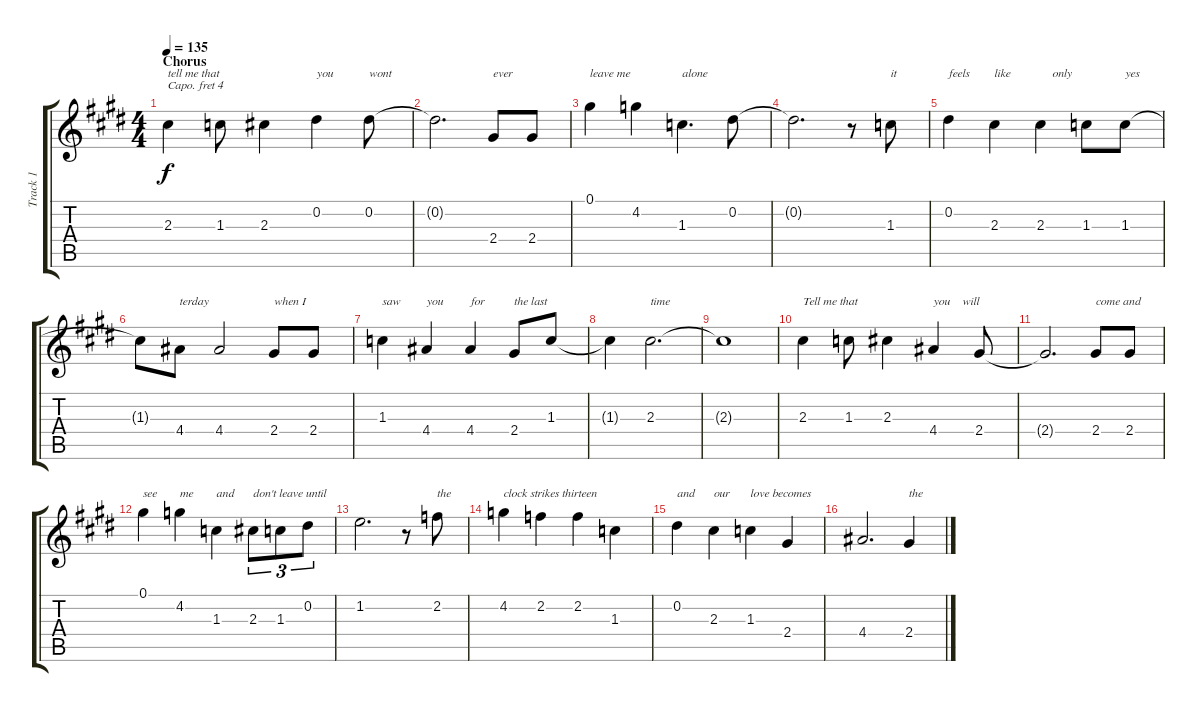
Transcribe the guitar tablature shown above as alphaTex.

\track ("Track 1" "Track 1") {instrument acousticguitarnylon}
\staff {score tabs}
\capo 4
\tuning (E4 B3 G3 D3 A2 E2) {hide}
\ts (4 4)
\section ("" "Chorus")
\tempo 135
\clef g2
\ks e
2.3.4{txt "tell me that " dy f} 1.3.8 2.3.4 0.2.4{txt "you"} 0.2.8{txt "wont"} |
0.2{t}.2{d} 2.4.8{txt "ever"} 2.4.8 |
0.1.4{txt "leave me"} 4.2.4 1.3.4{d txt "alone"} 0.2.8 |
0.2{t}.2{d} r.8 1.3.8{txt "it"} |
0.2.4{txt "feels"} 2.3.4{txt "like"} 2.3.4{txt "    only"} 1.3.8 1.3.8{txt "yes"} |
1.3{t}.8 4.4.8{txt "terday"} 4.4.2 2.4.8{txt "when I"} 2.4.8 |
1.3.4{txt "saw"} 4.4.4{txt "you"} 4.4.4{txt "for"} 2.4.8{txt "the last"} 1.3.8 |
1.3{t}.4 2.3.2{d txt "time"} |
2.3{t}.1 |
2.3.4{txt "Tell me that"} 1.3.8 2.3.4 4.4.4{txt "you    will"} 2.4.8 |
2.4{t}.2{d} 2.4.8{txt "come and"} 2.4.8 |
0.1.4{txt "see"} 4.2.4{txt "me"} 1.3.4{txt "and"} 2.3.8{tu (3 2) txt "don't leave until"} 1.3.8{tu (3 2)} 0.2.8{tu (3 2)} |
1.2.2{d} r.8 2.2.8{txt "the"} |
4.2.4{txt "clock strikes thirteen"} 2.2.4 2.2.4 1.3.4 |
0.2.4{txt "and"} 2.3.4{txt "our"} 1.3.4{txt "love becomes"} 2.4.4 |
4.4.2{d} 2.4.4{txt "the"}
